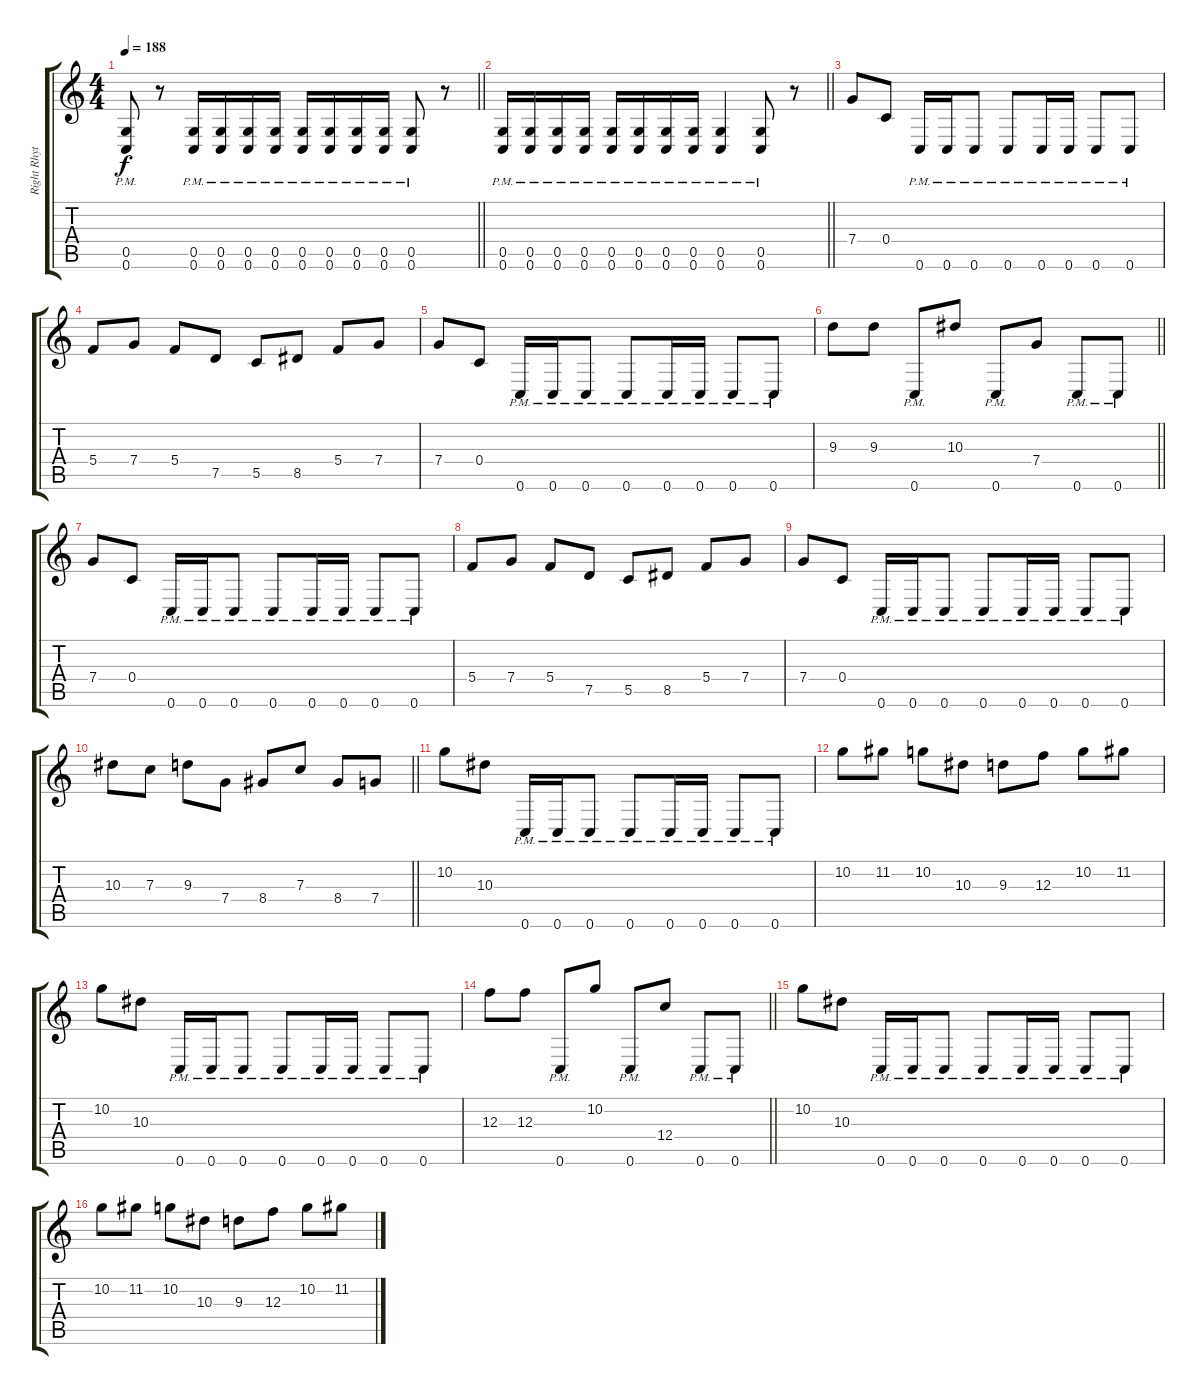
\track ("Right Rhythm" "Right Rhyt") {instrument distortionguitar}
\staff {score tabs}
\tuning (D4 A3 F3 C3 G2 C2) {hide}
\ts (4 4)
\tempo 188
\clef g2
\barLineRight lightlight
\ks c
(0.5{pm} 0.6{pm}).8{dy f} r.8 (0.5{pm} 0.6{pm}).16 (0.5{pm} 0.6{pm}).16 (0.5{pm} 0.6{pm}).16 (0.5{pm} 0.6{pm}).16 (0.5{pm} 0.6{pm}).16 (0.5{pm} 0.6{pm}).16 (0.5{pm} 0.6{pm}).16 (0.5{pm} 0.6{pm}).16 (0.5{pm} 0.6{pm}).8 r.8 |
\section ("" "")
\barLineRight lightlight
(0.5{pm} 0.6{pm}).16 (0.5{pm} 0.6{pm}).16 (0.5{pm} 0.6{pm}).16 (0.5{pm} 0.6{pm}).16 (0.5{pm} 0.6{pm}).16 (0.5{pm} 0.6{pm}).16 (0.5{pm} 0.6{pm}).16 (0.5{pm} 0.6{pm}).16 (0.5{pm} 0.6{pm}).4 (0.5{pm} 0.6{pm}).8 r.8 |
\section ("" "")
7.4.8 0.4.8 0.6{pm}.16 0.6{pm}.16 0.6{pm}.8 0.6{pm}.8 0.6{pm}.16 0.6{pm}.16 0.6{pm}.8 0.6{pm}.8 |
5.4.8 7.4.8 5.4.8 7.5.8 5.5.8 8.5.8 5.4.8 7.4.8 |
7.4.8 0.4.8 0.6{pm}.16 0.6{pm}.16 0.6{pm}.8 0.6{pm}.8 0.6{pm}.16 0.6{pm}.16 0.6{pm}.8 0.6{pm}.8 |
\barLineRight lightlight
9.3.8 9.3.8 0.6{pm}.8 10.3.8 0.6{pm}.8 7.4.8 0.6{pm}.8 0.6{pm}.8 |
\section ("" "")
7.4.8 0.4.8 0.6{pm}.16 0.6{pm}.16 0.6{pm}.8 0.6{pm}.8 0.6{pm}.16 0.6{pm}.16 0.6{pm}.8 0.6{pm}.8 |
5.4.8 7.4.8 5.4.8 7.5.8 5.5.8 8.5.8 5.4.8 7.4.8 |
7.4.8 0.4.8 0.6{pm}.16 0.6{pm}.16 0.6{pm}.8 0.6{pm}.8 0.6{pm}.16 0.6{pm}.16 0.6{pm}.8 0.6{pm}.8 |
\barLineRight lightlight
10.3.8 7.3.8 9.3.8 7.4.8 8.4.8 7.3.8 8.4.8 7.4.8 |
\section ("" "")
10.2.8 10.3.8 0.6{pm}.16 0.6{pm}.16 0.6{pm}.8 0.6{pm}.8 0.6{pm}.16 0.6{pm}.16 0.6{pm}.8 0.6{pm}.8 |
10.2.8 11.2.8 10.2.8 10.3.8 9.3.8 12.3.8 10.2.8 11.2.8 |
10.2.8 10.3.8 0.6{pm}.16 0.6{pm}.16 0.6{pm}.8 0.6{pm}.8 0.6{pm}.16 0.6{pm}.16 0.6{pm}.8 0.6{pm}.8 |
\barLineRight lightlight
12.3.8 12.3.8 0.6{pm}.8 10.2.8 0.6{pm}.8 12.4.8 0.6{pm}.8 0.6{pm}.8 |
\section ("" "")
10.2.8 10.3.8 0.6{pm}.16 0.6{pm}.16 0.6{pm}.8 0.6{pm}.8 0.6{pm}.16 0.6{pm}.16 0.6{pm}.8 0.6{pm}.8 |
10.2.8 11.2.8 10.2.8 10.3.8 9.3.8 12.3.8 10.2.8 11.2.8
